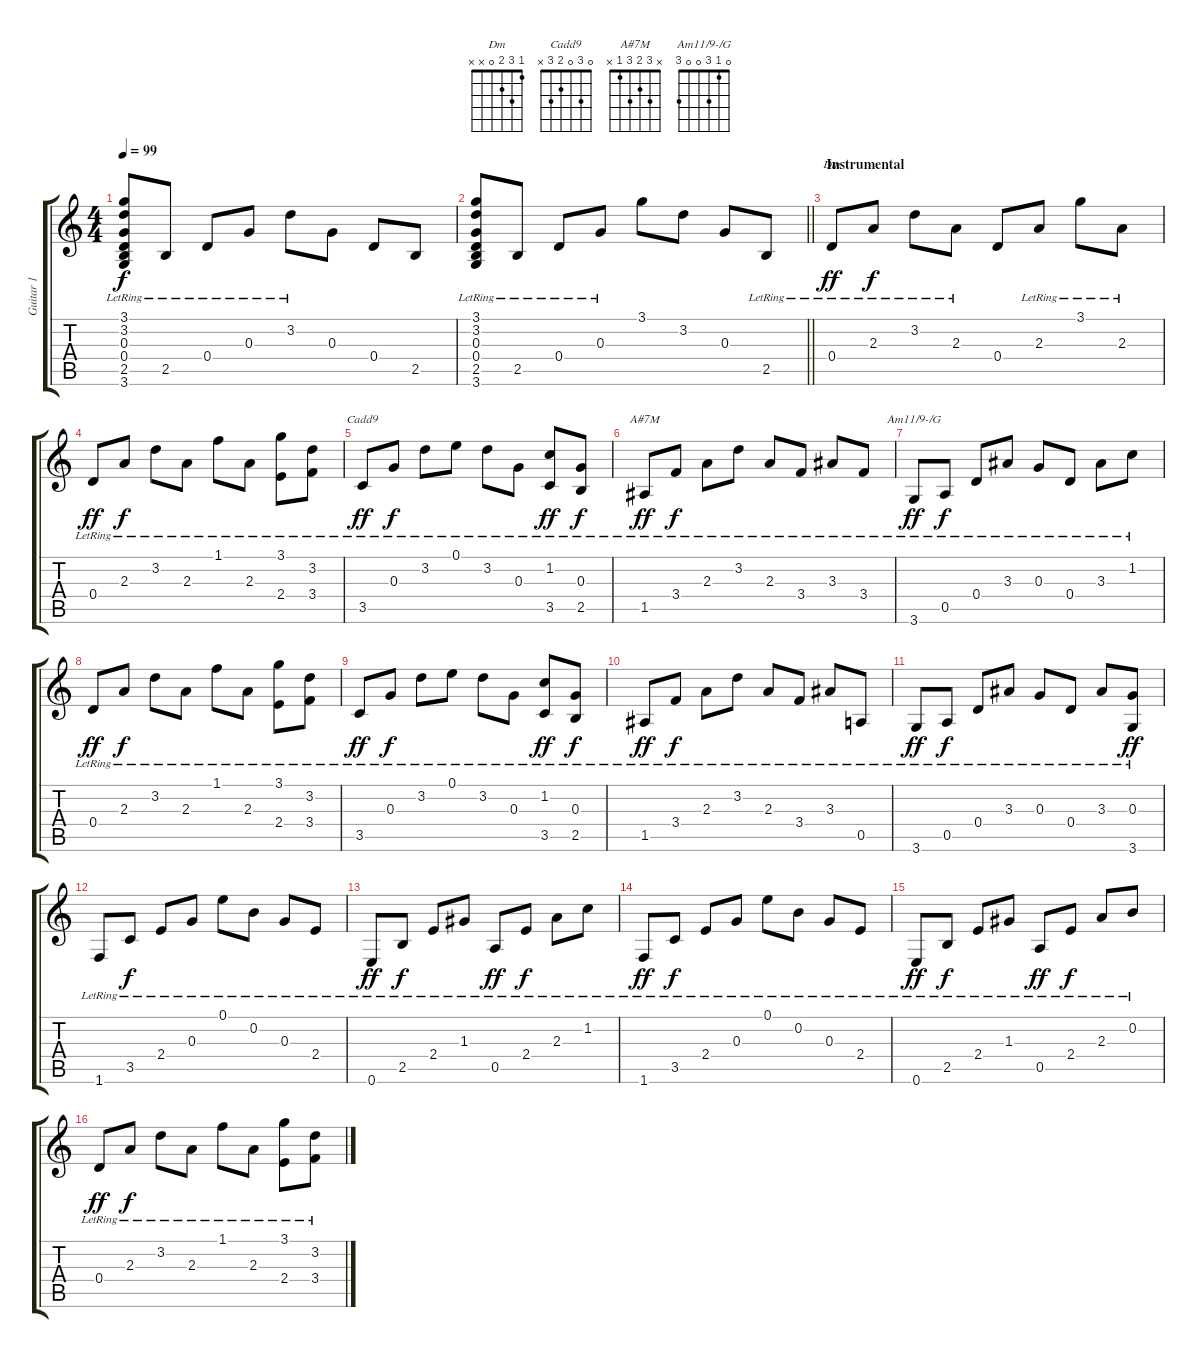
\track ("Guitar 1" "Guitar 1") {instrument electricguitarjazz}
\staff {score tabs}
\tuning (E4 B3 G3 D3 A2 E2) {hide}
\chord ("Dm" 1 3 2 0 x x)
\chord ("Cadd9" 0 3 0 2 3 x)
\chord ("A#7M" x 3 2 3 1 x)
\chord ("Am11/9-/G" 0 1 3 0 0 3)
\ts (4 4)
\tempo 99
\clef g2
\ks c
(3.1{lr} 3.2{lr} 0.3{lr} 0.4{lr} 2.5{lr} 3.6{lr}).8{dy f} 2.5{lr}.8 0.4{lr}.8 0.3{lr}.8 3.2{lr}.8 0.3.8 0.4.8 2.5.8 |
\barLineRight lightlight
(3.1{lr} 3.2{lr} 0.3{lr} 0.4{lr} 2.5{lr} 3.6{lr}).8{volume 8 instrument electricguitarjazz} 2.5{lr}.8 0.4{lr}.8 0.3{lr}.8 3.1.8 3.2.8 0.3.8 2.5{lr}.8 |
\section ("" "Instrumental")
0.4{lr}.8{ch "Dm" dy ff} 2.3{lr}.8{dy f} 3.2{lr}.8 2.3{lr}.8 0.4.8 2.3{lr}.8 3.1{lr}.8 2.3{lr}.8 |
0.4{lr}.8{dy ff} 2.3{lr}.8{dy f} 3.2{lr}.8 2.3{lr}.8 1.1{lr}.8 2.3{lr}.8 (3.1{lr} 2.4{lr}).8 (3.2{lr} 3.4{lr}).8 |
3.5{lr}.8{ch "Cadd9" dy ff} 0.3{lr}.8{dy f} 3.2{lr}.8 0.1{lr}.8 3.2{lr}.8 0.3{lr}.8 (1.2{lr} 3.5{lr}).8{dy ff} (0.3{lr} 2.5{lr}).8{dy f} |
1.5{lr}.8{ch "A#7M" dy ff} 3.4{lr}.8{dy f} 2.3{lr}.8 3.2{lr}.8 2.3{lr}.8 3.4{lr}.8 3.3{lr}.8 3.4{lr}.8 |
3.6{lr}.8{ch "Am11/9-/G" dy ff} 0.5{lr}.8{dy f} 0.4{lr}.8 3.3{lr}.8 0.3{lr}.8 0.4{lr}.8 3.3{lr}.8 1.2{lr}.8 |
0.4{lr}.8{dy ff} 2.3{lr}.8{dy f} 3.2{lr}.8 2.3{lr}.8 1.1{lr}.8 2.3{lr}.8 (3.1{lr} 2.4{lr}).8 (3.2{lr} 3.4{lr}).8 |
3.5{lr}.8{dy ff} 0.3{lr}.8{dy f} 3.2{lr}.8 0.1{lr}.8 3.2{lr}.8 0.3{lr}.8 (1.2{lr} 3.5{lr}).8{dy ff} (0.3{lr} 2.5{lr}).8{dy f} |
1.5{lr}.8{dy ff} 3.4{lr}.8{dy f} 2.3{lr}.8 3.2{lr}.8 2.3{lr}.8 3.4{lr}.8 3.3{lr}.8 0.5{lr}.8 |
3.6{lr}.8{dy ff} 0.5{lr}.8{dy f} 0.4{lr}.8 3.3{lr}.8 0.3{lr}.8 0.4{lr}.8 3.3{lr}.8 (0.3{lr} 3.6{lr}).8{dy ff} |
1.6{lr}.8 3.5{lr}.8{dy f} 2.4{lr}.8 0.3{lr}.8 0.1{lr}.8 0.2{lr}.8 0.3{lr}.8 2.4{lr}.8 |
0.6{lr}.8{dy ff} 2.5{lr}.8{dy f} 2.4{lr}.8 1.3{lr}.8 0.5{lr}.8{dy ff} 2.4{lr}.8{dy f} 2.3{lr}.8 1.2{lr}.8 |
1.6{lr}.8{dy ff} 3.5{lr}.8{dy f} 2.4{lr}.8 0.3{lr}.8 0.1{lr}.8 0.2{lr}.8 0.3{lr}.8 2.4{lr}.8 |
0.6{lr}.8{dy ff} 2.5{lr}.8{dy f} 2.4{lr}.8 1.3{lr}.8 0.5{lr}.8{dy ff} 2.4{lr}.8{dy f} 2.3{lr}.8 0.2{lr}.8 |
0.4{lr}.8{dy ff} 2.3{lr}.8{dy f} 3.2{lr}.8 2.3{lr}.8 1.1{lr}.8 2.3{lr}.8 (3.1{lr} 2.4{lr}).8 (3.2{lr} 3.4{lr}).8
